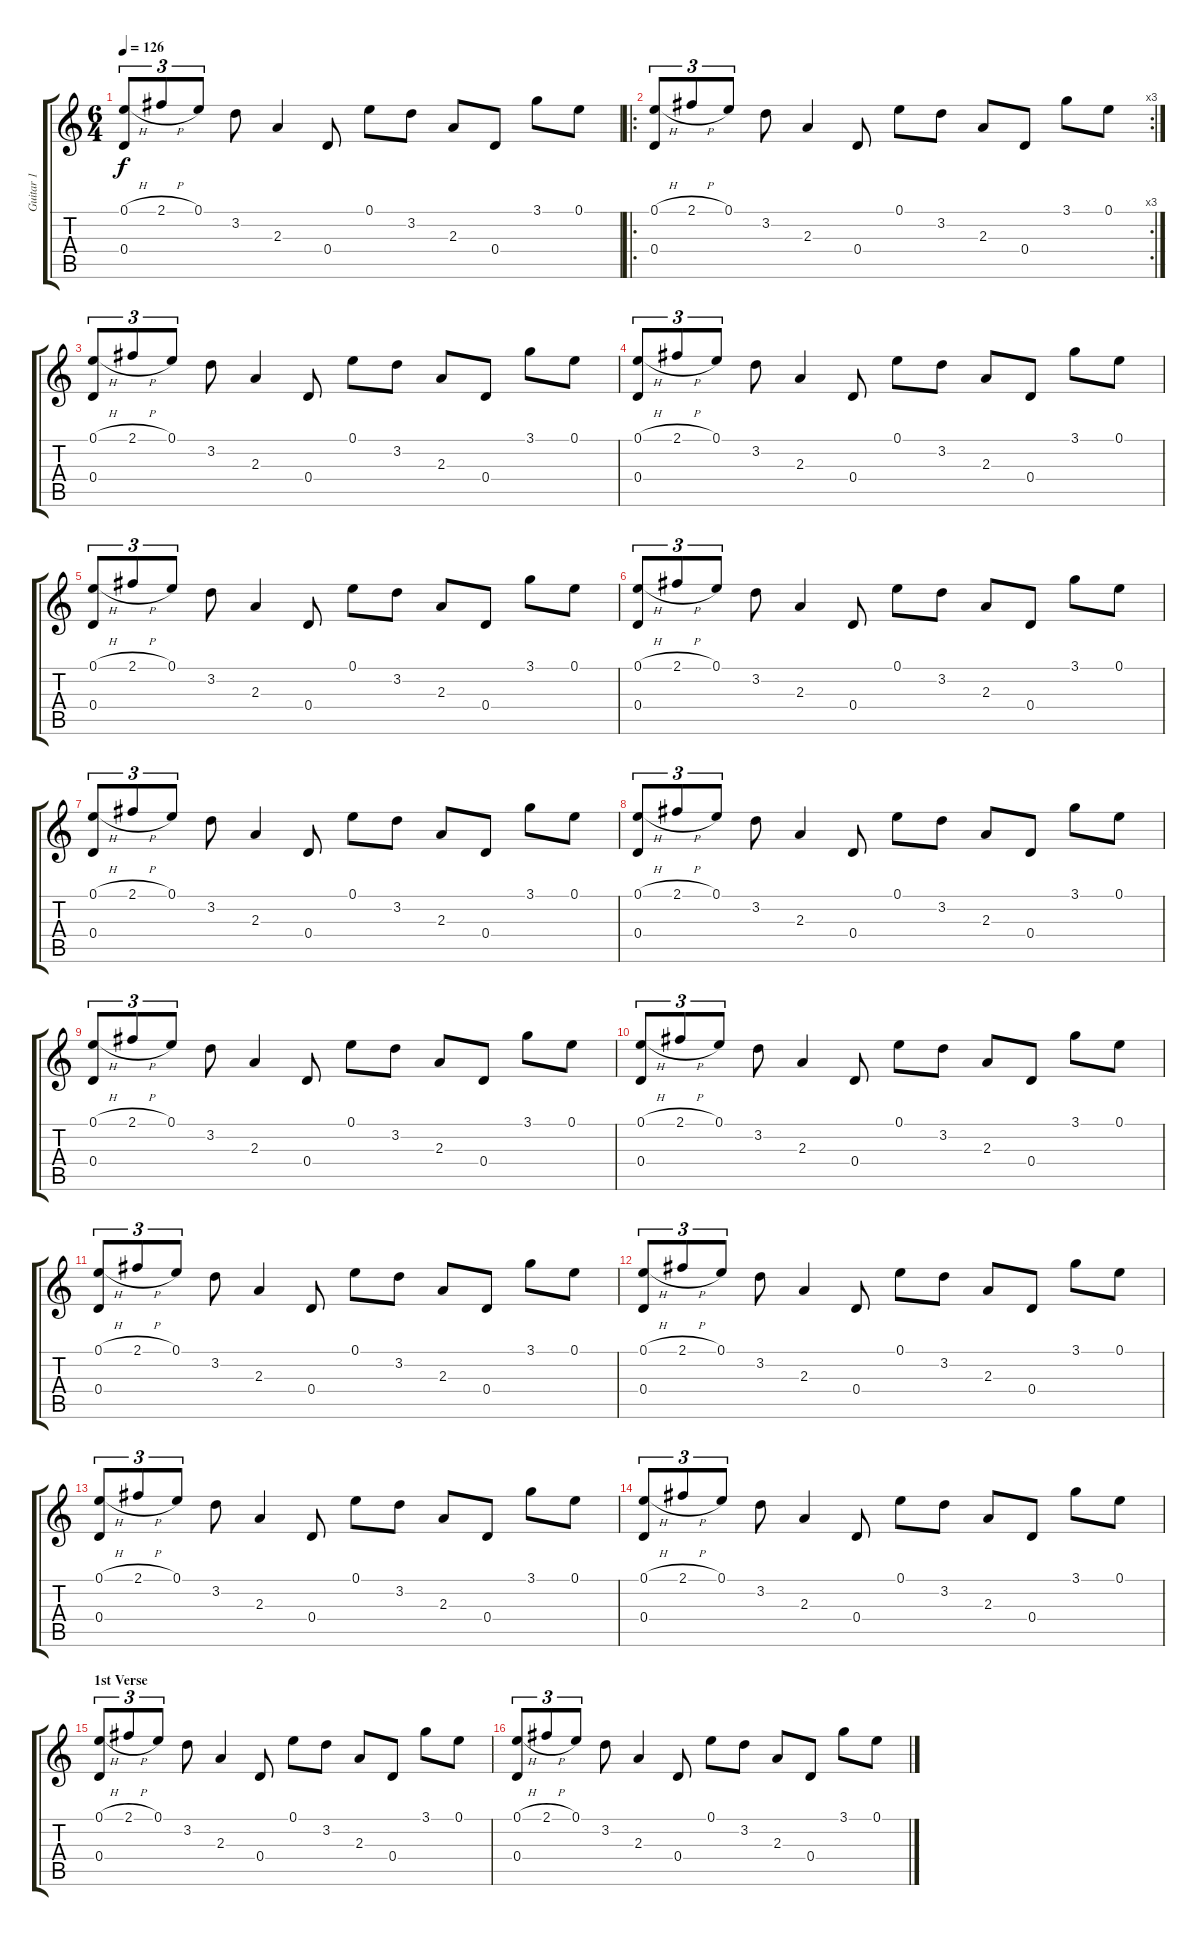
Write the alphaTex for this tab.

\track ("Guitar 1" "Guitar 1") {instrument electricguitarclean}
\staff {score tabs}
\tuning (E4 B3 G3 D3 A2 E2) {hide}
\ts (6 4)
\tempo 126
\clef g2
\ks c
(0.1{h} 0.4).8{tu (3 2) dy f volume 5 instrument electricguitarclean} 2.1{h}.8{tu (3 2) volume 6} 0.1.8{tu (3 2) volume 7} 3.2.8{volume 8} 2.3.4{volume 9} 0.4.8{volume 10} 0.1.8{volume 11} 3.2.8{volume 12} 2.3.8{volume 13} 0.4.8 3.1.8 0.1.8 |
\ro
\rc 3
(0.1{h} 0.4).8{tu (3 2)} 2.1{h}.8{tu (3 2)} 0.1.8{tu (3 2)} 3.2.8 2.3.4 0.4.8 0.1.8 3.2.8 2.3.8 0.4.8 3.1.8 0.1.8 |
(0.1{h} 0.4).8{tu (3 2)} 2.1{h}.8{tu (3 2)} 0.1.8{tu (3 2)} 3.2.8 2.3.4 0.4.8 0.1.8 3.2.8 2.3.8 0.4.8 3.1.8 0.1.8 |
(0.1{h} 0.4).8{tu (3 2)} 2.1{h}.8{tu (3 2)} 0.1.8{tu (3 2)} 3.2.8 2.3.4 0.4.8 0.1.8 3.2.8 2.3.8 0.4.8 3.1.8 0.1.8 |
(0.1{h} 0.4).8{tu (3 2)} 2.1{h}.8{tu (3 2)} 0.1.8{tu (3 2)} 3.2.8 2.3.4 0.4.8 0.1.8 3.2.8 2.3.8 0.4.8 3.1.8 0.1.8 |
(0.1{h} 0.4).8{tu (3 2)} 2.1{h}.8{tu (3 2)} 0.1.8{tu (3 2)} 3.2.8 2.3.4 0.4.8 0.1.8 3.2.8 2.3.8 0.4.8 3.1.8 0.1.8 |
(0.1{h} 0.4).8{tu (3 2)} 2.1{h}.8{tu (3 2)} 0.1.8{tu (3 2)} 3.2.8 2.3.4 0.4.8 0.1.8 3.2.8 2.3.8 0.4.8 3.1.8 0.1.8 |
(0.1{h} 0.4).8{tu (3 2)} 2.1{h}.8{tu (3 2)} 0.1.8{tu (3 2)} 3.2.8 2.3.4 0.4.8 0.1.8 3.2.8 2.3.8 0.4.8 3.1.8 0.1.8 |
(0.1{h} 0.4).8{tu (3 2)} 2.1{h}.8{tu (3 2)} 0.1.8{tu (3 2)} 3.2.8 2.3.4 0.4.8 0.1.8 3.2.8 2.3.8 0.4.8 3.1.8 0.1.8 |
(0.1{h} 0.4).8{tu (3 2)} 2.1{h}.8{tu (3 2)} 0.1.8{tu (3 2)} 3.2.8 2.3.4 0.4.8 0.1.8 3.2.8 2.3.8 0.4.8 3.1.8 0.1.8 |
(0.1{h} 0.4).8{tu (3 2)} 2.1{h}.8{tu (3 2)} 0.1.8{tu (3 2)} 3.2.8 2.3.4 0.4.8 0.1.8 3.2.8 2.3.8 0.4.8 3.1.8 0.1.8 |
(0.1{h} 0.4).8{tu (3 2)} 2.1{h}.8{tu (3 2)} 0.1.8{tu (3 2)} 3.2.8 2.3.4 0.4.8 0.1.8 3.2.8 2.3.8 0.4.8 3.1.8 0.1.8 |
(0.1{h} 0.4).8{tu (3 2)} 2.1{h}.8{tu (3 2)} 0.1.8{tu (3 2)} 3.2.8 2.3.4 0.4.8 0.1.8 3.2.8 2.3.8 0.4.8 3.1.8 0.1.8 |
(0.1{h} 0.4).8{tu (3 2)} 2.1{h}.8{tu (3 2)} 0.1.8{tu (3 2)} 3.2.8 2.3.4 0.4.8 0.1.8 3.2.8 2.3.8 0.4.8 3.1.8 0.1.8 |
\section ("" "1st Verse")
(0.1{h} 0.4).8{tu (3 2)} 2.1{h}.8{tu (3 2)} 0.1.8{tu (3 2)} 3.2.8 2.3.4 0.4.8 0.1.8 3.2.8 2.3.8 0.4.8 3.1.8 0.1.8 |
(0.1{h} 0.4).8{tu (3 2)} 2.1{h}.8{tu (3 2)} 0.1.8{tu (3 2)} 3.2.8 2.3.4 0.4.8 0.1.8 3.2.8 2.3.8 0.4.8 3.1.8 0.1.8
